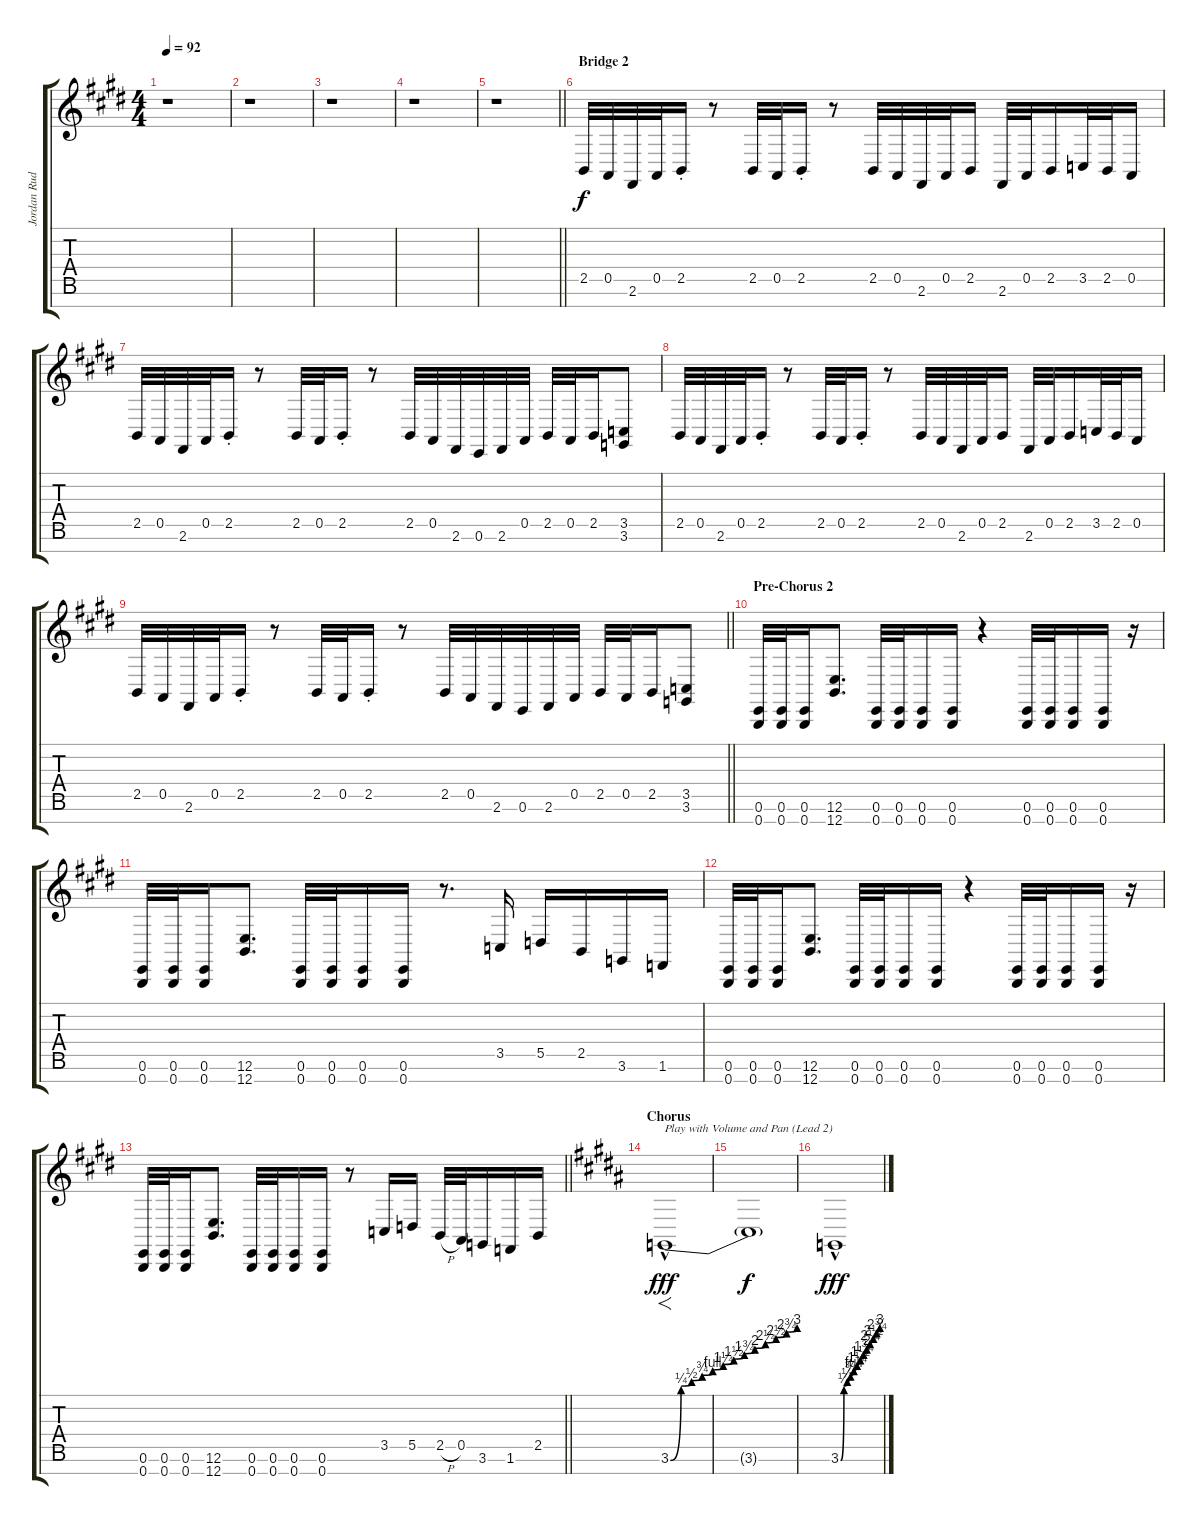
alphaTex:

\track ("Jordan Rudess" "Jordan Rud") {instrument synthstrings2}
\staff {score tabs}
\tuning (E4 B3 G3 D3 A2 E2 B1) {hide}
\ts (4 4)
\tempo 92
\clef g2
\ks e
r.1{dy f} |
r.1 |
r.1 |
r.1 |
\barLineRight lightlight
r.1 |
\section ("" "Bridge 2")
2.5.32 0.5.32 2.6.32 0.5.32 2.5{st}.16 r.8 2.5.32 0.5.32 2.5{st}.16 r.8 2.5.32 0.5.32 2.6.32 0.5.32 2.5.16 2.6.32 0.5.32 2.5.16 3.5.32 2.5.32 0.5.16 |
2.5.32 0.5.32 2.6.32 0.5.32 2.5{st}.16 r.8 2.5.32 0.5.32 2.5{st}.16 r.8 2.5.32 0.5.32 2.6.32 0.6.32 2.6.32 0.5.32 2.5.32 0.5.32 2.5.16 (3.5 3.6).8 |
2.5.32 0.5.32 2.6.32 0.5.32 2.5{st}.16 r.8 2.5.32 0.5.32 2.5{st}.16 r.8 2.5.32 0.5.32 2.6.32 0.5.32 2.5.16 2.6.32 0.5.32 2.5.16 3.5.32 2.5.32 0.5.16 |
\barLineRight lightlight
2.5.32 0.5.32 2.6.32 0.5.32 2.5{st}.16 r.8 2.5.32 0.5.32 2.5{st}.16 r.8 2.5.32 0.5.32 2.6.32 0.6.32 2.6.32 0.5.32 2.5.32 0.5.32 2.5.16 (3.5 3.6).8 |
\section ("" "Pre-Chorus 2")
(0.6 0.7).32 (0.6 0.7).32 (0.6 0.7).16 (12.6 12.7).8{d} (0.6 0.7).32 (0.6 0.7).32 (0.6 0.7).16 (0.6 0.7).16 r.4 (0.6 0.7).32 (0.6 0.7).32 (0.6 0.7).16 (0.6 0.7).16 r.16 |
(0.6 0.7).32 (0.6 0.7).32 (0.6 0.7).16 (12.6 12.7).8{d} (0.6 0.7).32 (0.6 0.7).32 (0.6 0.7).16 (0.6 0.7).16 r.8{d} 3.5.16 5.5.16 2.5.16 3.6.16 1.6.16 |
(0.6 0.7).32 (0.6 0.7).32 (0.6 0.7).16 (12.6 12.7).8{d} (0.6 0.7).32 (0.6 0.7).32 (0.6 0.7).16 (0.6 0.7).16 r.4 (0.6 0.7).32 (0.6 0.7).32 (0.6 0.7).16 (0.6 0.7).16 r.16 |
\barLineRight lightlight
(0.6 0.7).32 (0.6 0.7).32 (0.6 0.7).16 (12.6 12.7).8{d} (0.6 0.7).32 (0.6 0.7).32 (0.6 0.7).16 (0.6 0.7).16 r.8 3.5.16 5.5.16 2.5{h}.32 0.5.32 3.6.16 1.6.16 2.5.16 |
\section ("" "Chorus")
\ks b
3.6{be (custom 0 0 5 1 10 2 15 3 20 4 25 5 30 6 35 7 40 8 45 9 50 10 55 11 60 12) hac}.1{f txt "Play with Volume and Pan (Lead 2)" dy fff balance 12} |
3.6{t}.1{dy f} |
3.6{be (custom 0 0 5 1 10 2 15 3 20 4 25 5 30 6 35 7 40 8 45 9 50 10 55 11 60 12) hac}.1{dy fff}
